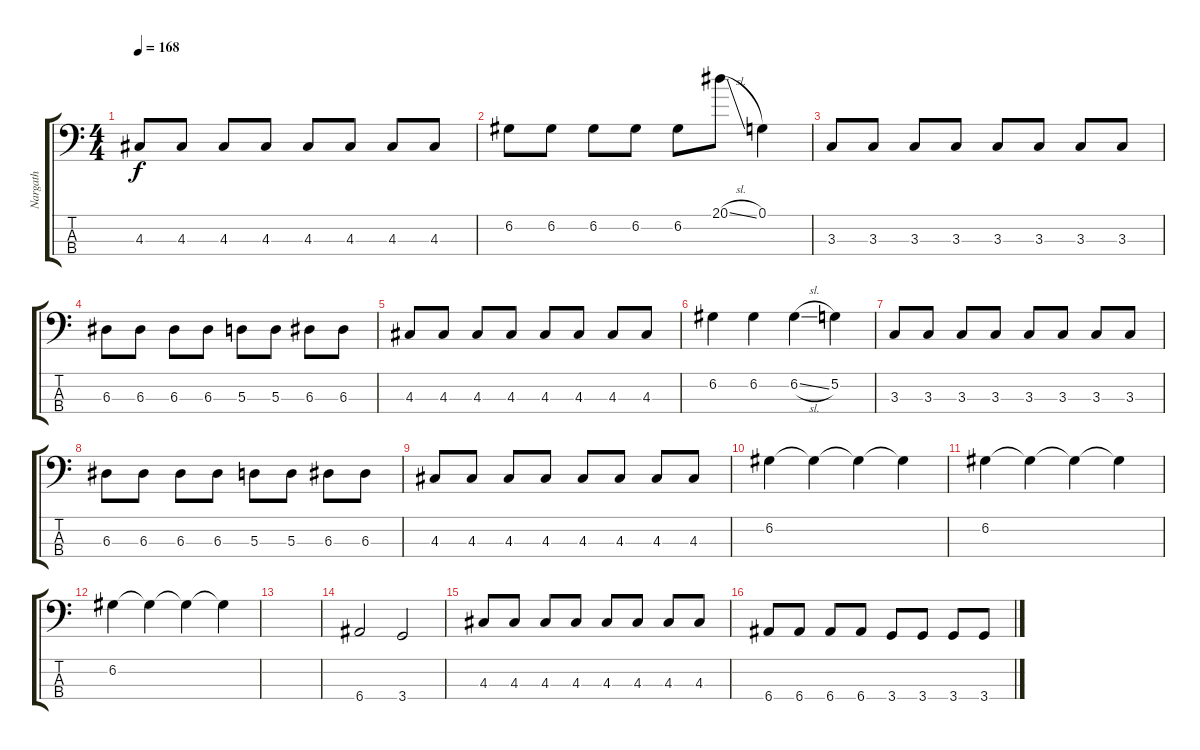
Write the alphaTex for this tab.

\track ("Nargath" "Nargath") {instrument electricbassfinger}
\staff {score tabs}
\tuning (G2 D2 A1 E1) {hide}
\ts (4 4)
\tempo 168
\clef f4
\ks c
4.3.8{dy f} 4.3.8 4.3.8 4.3.8 4.3.8 4.3.8 4.3.8 4.3.8 |
6.2.8 6.2.8 6.2.8 6.2.8 6.2.8 20.1{sl}.8 0.1.4 |
3.3.8 3.3.8 3.3.8 3.3.8 3.3.8 3.3.8 3.3.8 3.3.8 |
6.3.8 6.3.8 6.3.8 6.3.8 5.3.8 5.3.8 6.3.8 6.3.8 |
4.3.8 4.3.8 4.3.8 4.3.8 4.3.8 4.3.8 4.3.8 4.3.8 |
6.2.4 6.2.4 6.2{sl}.4 5.2.4 |
3.3.8 3.3.8 3.3.8 3.3.8 3.3.8 3.3.8 3.3.8 3.3.8 |
6.3.8 6.3.8 6.3.8 6.3.8 5.3.8 5.3.8 6.3.8 6.3.8 |
4.3.8 4.3.8 4.3.8 4.3.8 4.3.8 4.3.8 4.3.8 4.3.8 |
6.2.4 6.2{t}.4 6.2{t}.4 6.2{t}.4 |
6.2.4{volume 11} 6.2{t}.4 6.2{t}.4 6.2{t}.4 |
6.2.4{volume 5} 6.2{t}.4 6.2{t}.4 6.2{t}.4 |
|
6.4.2{volume 16} 3.4.2 |
4.3.8 4.3.8 4.3.8 4.3.8 4.3.8 4.3.8 4.3.8 4.3.8 |
6.4.8 6.4.8 6.4.8 6.4.8 3.4.8 3.4.8 3.4.8 3.4.8
